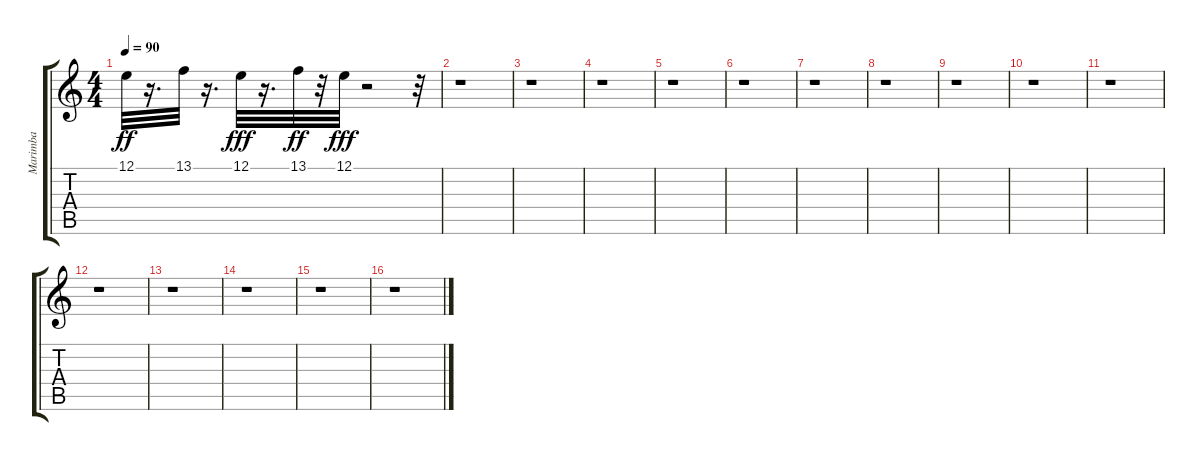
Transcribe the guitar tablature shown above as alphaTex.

\track ("Marimba" "Marimba") {instrument marimba}
\staff {score tabs}
\tuning (E4 B3 G3 D3 A2 E2) {hide}
\ts (4 4)
\tempo 90
\clef g2
\ks c
12.1.32{dy ff} r.16{d} 13.1.32 r.16{d} 12.1.32{dy fff} r.16{d} 13.1.32{dy ff} r.32 12.1.32{dy fff} r.2 r.32 |
r.1 |
r.1 |
r.1 |
r.1 |
r.1 |
r.1 |
r.1 |
r.1 |
r.1 |
r.1 |
r.1 |
r.1 |
r.1 |
r.1 |
r.1
